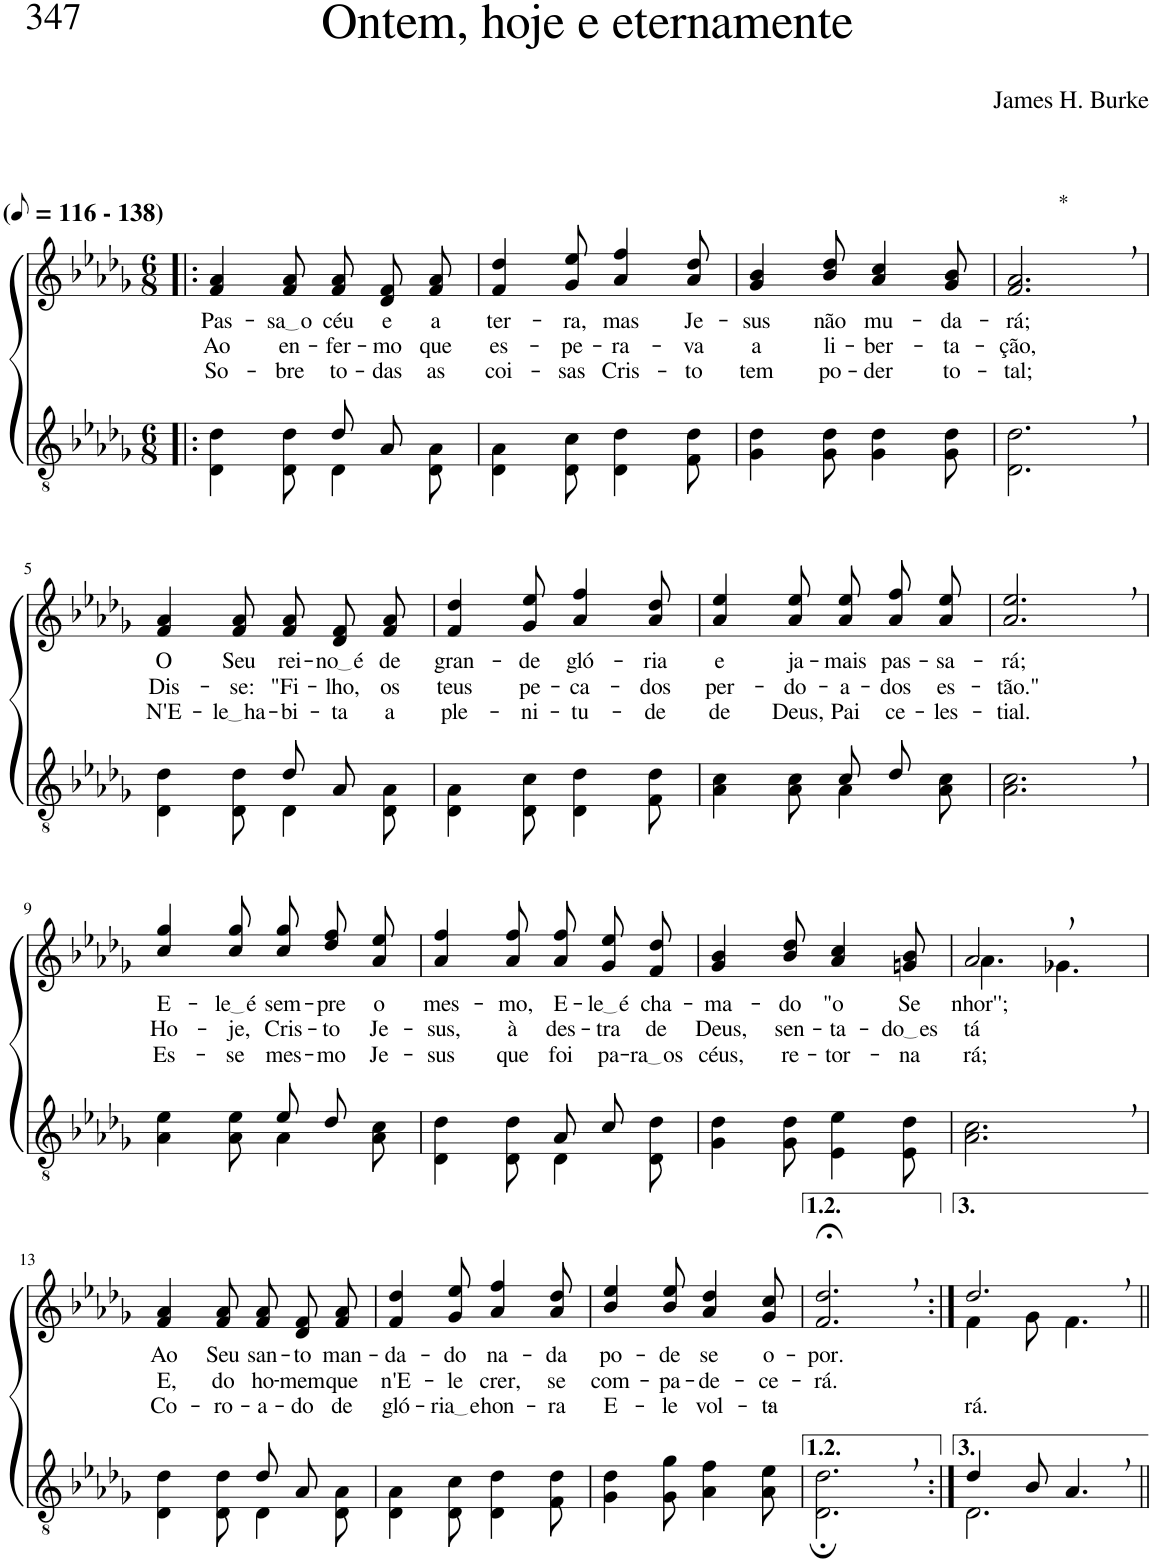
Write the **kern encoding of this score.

**kern	**kern	**text	**text	**text
*part2	*part1	*part1	*part1	*part1
*staff2	*staff1	*staff1	*staff1	*staff1
*I"Parte III e IV	*I"Parte I e II	*	*	*
*clefGv2	*clefG2	*	*	*
*Trd3c5	*Trd3c5	*	*	*
*k[b-e-a-d-g-]	*k[b-e-a-d-g-]	*	*	*
*M6/8	*M6/8	*	*	*
*MM58	*MM58	*	*	*
=1!|:	=1!|:	=1!|:	=1!|:	=1!|:
*^	*	*	*	*
!	!	!LO:TX:a:B:t=(	!	!	!
!	!	!LO:TX:a:B:t=- 138)	!	!	!
!	!	!	!LO:LY:b	!LO:LY:b	!LO:LY:b
4.ryy	4D-\ 4d-\	4f/ 4a-/	Pas-	Ao	So-
!	!	!	!LO:LY:b	!LO:LY:b	!LO:LY:b
.	8D-\ 8d-\	8f/ 8a-/	sa o	en-	-bre
!	!	!	!LO:LY:b	!LO:LY:b	!LO:LY:b
8d-/L	4D-\	8f/ 8a-/L	céu	-fer-	to-
!	!	!	!LO:LY:b	!LO:LY:b	!LO:LY:b
8A-/J	.	8d-/ 8f/	e	-mo	-das
!	!	!	!LO:LY:b	!LO:LY:b	!LO:LY:b
8ryy	8D-\ 8A-\	8f/ 8a-/J	a	que	as
=2	=2	=2	=2	=2	=2
!	!	!	!LO:LY:b	!LO:LY:b	!LO:LY:b
*v	*v	*	*	*	*
4D-\ 4A-\	4f/ 4dd-/	ter-	es-	coi-
!	!	!LO:LY:b	!LO:LY:b	!LO:LY:b
8D-\ 8c\	8g-/ 8ee-/	-ra,	-pe-	-sas
!	!	!LO:LY:b	!LO:LY:b	!LO:LY:b
4D-\ 4d-\	4a-/ 4ff/	mas	-ra-	Cris-
!	!	!LO:LY:b	!LO:LY:b	!LO:LY:b
8F\ 8d-\	8a-/ 8dd-/	Je-	-va	-to
=3	=3	=3	=3	=3
!	!	!LO:LY:b	!LO:LY:b	!LO:LY:b
4G-\ 4d-\	4g-/ 4b-/	-sus	a	tem
!	!	!LO:LY:b	!LO:LY:b	!LO:LY:b
8G-\ 8d-\	8b-/ 8dd-/	não	li-	po-
!	!	!LO:LY:b	!LO:LY:b	!LO:LY:b
4G-\ 4d-\	4a-/ 4cc/	mu-	-ber-	-der
!	!	!LO:LY:b	!LO:LY:b	!LO:LY:b
8G-\ 8d-\	8g-/ 8b-/	-da-	-ta-	to-
=4	=4	=4	=4	=4
!	!LO:TX:a:t=*	!	!	!
!	!	!LO:LY:b	!LO:LY:b	!LO:LY:b
2.D-\, 2.d-\,	2.f/, 2.a-/,	-rá;	-ção,	-tal;
!!LO:LB:g=z
=5	=5	=5	=5	=5
*^	*	*	*	*
!	!	!	!LO:LY:b	!LO:LY:b	!LO:LY:b
4.ryy	4D-\ 4d-\	4f/ 4a-/	O	Dis-	N'E-
!	!	!	!LO:LY:b	!LO:LY:b	!LO:LY:b
.	8D-\ 8d-\	8f/ 8a-/	Seu	-se:	le ha
!	!	!	!LO:LY:b	!LO:LY:b	!LO:LY:b
8d-/L	4D-\	8f/ 8a-/L	rei-	"Fi-	-bi-
!	!	!	!LO:LY:b	!LO:LY:b	!LO:LY:b
8A-/J	.	8d-/ 8f/	no é	-lho,	-ta
!	!	!	!LO:LY:b	!LO:LY:b	!LO:LY:b
8ryy	8D-\ 8A-\	8f/ 8a-/J	de	os	a
=6	=6	=6	=6	=6	=6
!	!	!	!LO:LY:b	!LO:LY:b	!LO:LY:b
*v	*v	*	*	*	*
4D-\ 4A-\	4f/ 4dd-/	gran-	teus	ple-
!	!	!LO:LY:b	!LO:LY:b	!LO:LY:b
8D-\ 8c\	8g-/ 8ee-/	-de	pe-	-ni-
!	!	!LO:LY:b	!LO:LY:b	!LO:LY:b
4D-\ 4d-\	4a-/ 4ff/	gló-	-ca-	-tu-
!	!	!LO:LY:b	!LO:LY:b	!LO:LY:b
8F\ 8d-\	8a-/ 8dd-/	-ria	-dos	-de
=7	=7	=7	=7	=7
*^	*	*	*	*
!	!	!	!LO:LY:b	!LO:LY:b	!LO:LY:b
4.ryy	4A-\ 4c\	4a-/ 4ee-/	e	per-	de
!	!	!	!LO:LY:b	!LO:LY:b	!LO:LY:b
.	8A-\ 8c\	8a-/ 8ee-/	ja-	-do-	Deus,
!	!	!	!LO:LY:b	!LO:LY:b	!LO:LY:b
8c/L	4A-\	8a-\ 8ee-\L	-mais	-a-	Pai
!	!	!	!LO:LY:b	!LO:LY:b	!LO:LY:b
8d-/J	.	8a-\ 8ff\	pas-	-dos	ce-
!	!	!	!LO:LY:b	!LO:LY:b	!LO:LY:b
8ryy	8A-\ 8c\	8a-\ 8ee-\J	-sa-	es-	-les-
=8	=8	=8	=8	=8	=8
!	!	!	!LO:LY:b	!LO:LY:b	!LO:LY:b
*v	*v	*	*	*	*
2.A-\, 2.c\,	2.a-/, 2.ee-/,	-rá;	-tão."	-tial.
!!LO:LB:g=z
=9	=9	=9	=9	=9
*^	*	*	*	*
!	!	!	!LO:LY:b	!LO:LY:b	!LO:LY:b
4.ryy	4A-\ 4e-\	4cc/ 4gg-/	E-	Ho-	Es-
!	!	!	!LO:LY:b	!LO:LY:b	!LO:LY:b
.	8A-\ 8e-\	8cc/ 8gg-/	le é	-je,	-se
!	!	!	!LO:LY:b	!LO:LY:b	!LO:LY:b
8e-/L	4A-\	8cc\ 8gg-\L	sem-	Cris-	mes-
!	!	!	!LO:LY:b	!LO:LY:b	!LO:LY:b
8d-/J	.	8dd-\ 8ff\	-pre	-to	-mo
!	!	!	!LO:LY:b	!LO:LY:b	!LO:LY:b
8ryy	8A-\ 8c\	8a-\ 8ee-\J	o	Je-	Je-
=10	=10	=10	=10	=10	=10
!	!	!	!LO:LY:b	!LO:LY:b	!LO:LY:b
4.ryy	4D-\ 4d-\	4a-/ 4ff/	mes-	-sus,	-sus
!	!	!	!LO:LY:b	!LO:LY:b	!LO:LY:b
.	8D-\ 8d-\	8a-/ 8ff/	-mo,	à	que
!	!	!	!LO:LY:b	!LO:LY:b	!LO:LY:b
8A-/L	4D-\	8a-\ 8ff\L	E-	des-	foi
!	!	!	!LO:LY:b	!LO:LY:b	!LO:LY:b
8c/J	.	8g-\ 8ee-\	le é	-tra	pa-
!	!	!	!LO:LY:b	!LO:LY:b	!LO:LY:b
8ryy	8D-\ 8d-\	8f\ 8dd-\J	cha-	de	ra os
=11	=11	=11	=11	=11	=11
!	!	!	!LO:LY:b	!LO:LY:b	!LO:LY:b
*v	*v	*	*	*	*
4G-\ 4d-\	4g-/ 4b-/	-ma-	Deus,	céus,
!	!	!LO:LY:b	!LO:LY:b	!LO:LY:b
8G-\ 8d-\	8b-/ 8dd-/	-do	sen-	re-
!	!	!LO:LY:b	!LO:LY:b	!LO:LY:b
4E-\ 4e-\	4a-/ 4cc/	"o	-ta-	-tor-
!	!	!LO:LY:b	!LO:LY:b	!LO:LY:b
8E-\ 8d-\	8gn/ 8b-/	Se-	do es	-na-
=12	=12	=12	=12	=12
*	*^	*	*	*
!	!	!	!LO:LY:b	!LO:LY:b	!LO:LY:b
2.A-\, 2.c\,	2.a-,/	4.a-\	-nhor'';	tá	-rá;
.	.	4.g-X\	.	.	.
!!LO:LB:g=z
=13	=13	=13	=13	=13	=13
*^	*	*	*	*	*
!	!	!	!	!LO:LY:b	!LO:LY:b	!LO:LY:b
*	*	*v	*v	*	*	*
4.ryy	4D-\ 4d-\	4f/ 4a-/	-Ao	E,	Co-
!	!	!	!LO:LY:b	!LO:LY:b	!LO:LY:b
.	8D-\ 8d-\	8f/ 8a-/	Seu	do	-ro-
!	!	!	!LO:LY:b	!LO:LY:b	!LO:LY:b
8d-/L	4D-\	8f/ 8a-/L	san-	ho-	-a-
!	!	!	!LO:LY:b	!LO:LY:b	!LO:LY:b
8A-/J	.	8d-/ 8f/	-to	-mem	-do
!	!	!	!LO:LY:b	!LO:LY:b	!LO:LY:b
8ryy	8D-\ 8A-\	8f/ 8a-/J	man-	que	de
=14	=14	=14	=14	=14	=14
!	!	!	!LO:LY:b	!LO:LY:b	!LO:LY:b
*v	*v	*	*	*	*
4D-\ 4A-\	4f/ 4dd-/	-da-	n'E-	gló-
!	!	!LO:LY:b	!LO:LY:b	!LO:LY:b
8D-\ 8c\	8g-/ 8ee-/	-do	-le	ria e
!	!	!LO:LY:b	!LO:LY:b	!LO:LY:b
4D-\ 4d-\	4a-/ 4ff/	na-	crer,	hon-
!	!	!LO:LY:b	!LO:LY:b	!LO:LY:b
8F\ 8d-\	8a-/ 8dd-/	-da	se	-ra
=15	=15	=15	=15	=15
!	!	!LO:LY:b	!LO:LY:b	!LO:LY:b
4G-\ 4d-\	4b-/ 4ee-/	po-	com-	E-
!	!	!LO:LY:b	!LO:LY:b	!LO:LY:b
8G-\ 8g-\	8b-/ 8ee-/	-de	-pa-	-le
!	!	!LO:LY:b	!LO:LY:b	!LO:LY:b
4A-\ 4f\	4a-/ 4dd-/	se	-de-	vol-
!	!	!LO:LY:b	!LO:LY:b	!LO:LY:b
8A-\ 8e-\	8g-/ 8cc/	o-	-ce-	-ta-
=16	=16	=16	=16	=16
!	!	!LO:LY:b	!LO:LY:b	!
2.D-\;, 2.d-\;,	2.f/;<, 2.dd-/;<,	-por.	-rá.	.
=17:|!	=17:|!	=17:|!	=17:|!	=17:|!
*^	*^	*	*	*
!	!	!	!	!	!	!LO:LY:b
4d-/	2.D-\	2.dd-,/	4f\	.	.	-rá.
8B-/	.	.	8g-\	.	.	.
4.A-,/	.	.	4.f\	.	.	.
*v	*v	*	*	*	*	*
*	*v	*v	*	*	*
=||	=||	=||	=||	=||
*-	*-	*-	*-	*-
